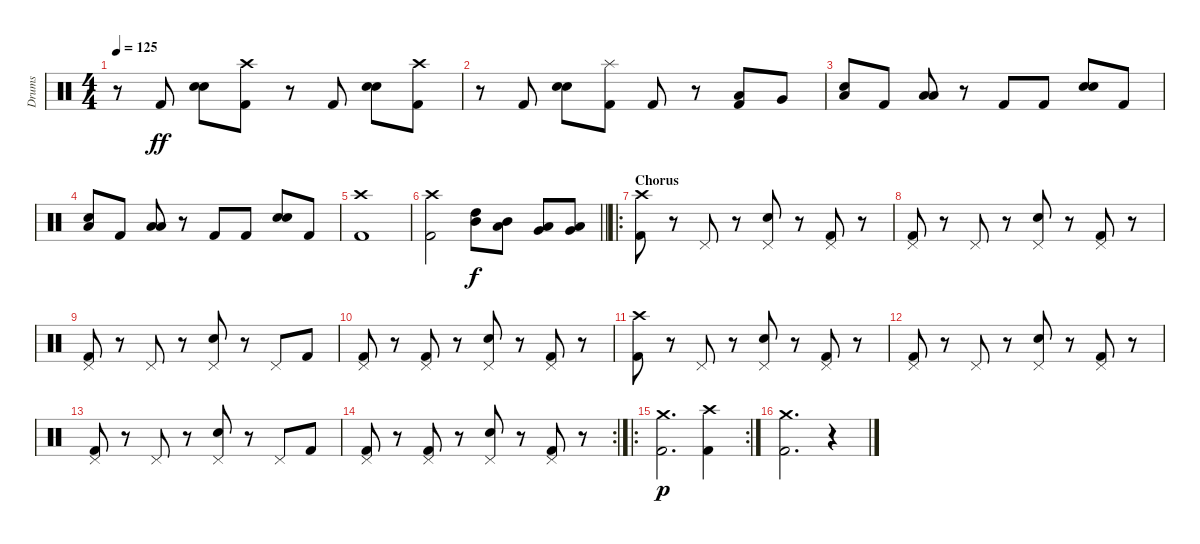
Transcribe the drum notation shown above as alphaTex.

\track ("Drums" "Drums") {instrument percussion}
\staff {score}
\articulation defaults
\ts (4 4)
\tempo 125
\clef neutral
\ks c
r.8{dy ff} "Kick (hit) 2".8 ("Electric Snare (hit)" "Electric Snare (hit)").8{bd 240} ("Crash high (hit)" "Kick (hit) 2").8 r.8 "Kick (hit) 2".8 ("Electric Snare (hit)" "Electric Snare (hit)").8{bd 240} ("Crash high (hit)" "Kick (hit) 2").8 |
r.8 "Kick (hit) 2".8 ("Electric Snare (hit)" "Electric Snare (hit)").8{bd 240} ("Splash (hit)" "Kick (hit) 2").8 "Kick (hit) 2".8 r.8 ("Low Floor Tom (hit)" "Kick (hit) 2").8 "Very Low Tom (hit)".8 |
("Electric Snare (hit)" "Low Tom (hit)").8 "Kick (hit) 2".8 ("Low Tom (hit)" "Low Tom (hit)").8 r.8 "Kick (hit) 2".8 "Kick (hit) 2".8 ("Electric Snare (hit)" "Electric Snare (hit)").8{bd 240} "Kick (hit) 2".8 |
("Electric Snare (hit)" "Low Tom (hit)").8 "Kick (hit) 2".8 ("Low Tom (hit)" "Low Tom (hit)").8 r.8 "Kick (hit) 2".8 "Kick (hit) 2".8 ("Electric Snare (hit)" "Electric Snare (hit)").8{bd 240} "Kick (hit) 2".8 |
("Crash high (hit)" "Kick (hit) 2").1 |
\barLineRight lightlight
("Crash high (hit)" "Kick (hit) 2").2 ("High Tom (hit)" "Mid Tom (hit)").8{dy f} ("Mid Tom (hit)" "Low Tom (hit)").8 ("Low Tom (hit)" "Very Low Tom (hit)").8 ("Very Low Tom (hit)" "Low Floor Tom (hit)").8 |
\ro
\section ("" "Chorus")
("Crash high (hit)" "Kick (hit) 2").8 r.8 "Pedal Hi-Hat (hit)".8 r.8 ("Pedal Hi-Hat (hit)" "Electric Snare (hit)").8 r.8 ("Pedal Hi-Hat (hit)" "Kick (hit) 2").8 r.8 |
("Pedal Hi-Hat (hit)" "Kick (hit) 2").8 r.8 "Pedal Hi-Hat (hit)".8 r.8 ("Pedal Hi-Hat (hit)" "Electric Snare (hit)").8 r.8 ("Pedal Hi-Hat (hit)" "Kick (hit) 2").8 r.8 |
("Pedal Hi-Hat (hit)" "Kick (hit) 2").8 r.8 "Pedal Hi-Hat (hit)".8 r.8 ("Pedal Hi-Hat (hit)" "Electric Snare (hit)").8 r.8 "Pedal Hi-Hat (hit)".8 "Kick (hit) 2".8 |
("Pedal Hi-Hat (hit)" "Kick (hit) 2").8 r.8 ("Pedal Hi-Hat (hit)" "Kick (hit) 2").8 r.8 ("Pedal Hi-Hat (hit)" "Electric Snare (hit)").8 r.8 ("Pedal Hi-Hat (hit)" "Kick (hit) 2").8 r.8 |
("Crash high (hit)" "Kick (hit) 2").8 r.8 "Pedal Hi-Hat (hit)".8 r.8 ("Pedal Hi-Hat (hit)" "Electric Snare (hit)").8 r.8 ("Pedal Hi-Hat (hit)" "Kick (hit) 2").8 r.8 |
("Pedal Hi-Hat (hit)" "Kick (hit) 2").8 r.8 "Pedal Hi-Hat (hit)".8 r.8 ("Pedal Hi-Hat (hit)" "Electric Snare (hit)").8 r.8 ("Pedal Hi-Hat (hit)" "Kick (hit) 2").8 r.8 |
("Pedal Hi-Hat (hit)" "Kick (hit) 2").8 r.8 "Pedal Hi-Hat (hit)".8 r.8 ("Pedal Hi-Hat (hit)" "Electric Snare (hit)").8 r.8 "Pedal Hi-Hat (hit)".8 "Kick (hit) 2".8 |
\rc 2
("Pedal Hi-Hat (hit)" "Kick (hit) 2").8 r.8 ("Pedal Hi-Hat (hit)" "Kick (hit) 2").8 r.8 ("Pedal Hi-Hat (hit)" "Electric Snare (hit)").8 r.8 ("Pedal Hi-Hat (hit)" "Kick (hit) 2").8 r.8 |
\ro
\rc 2
("Crash medium (hit)" "Kick (hit) 2").2{d dy p} ("Crash high (hit)" "Kick (hit) 2").4 |
("Crash medium (hit)" "Kick (hit) 2").2{d} r.4
